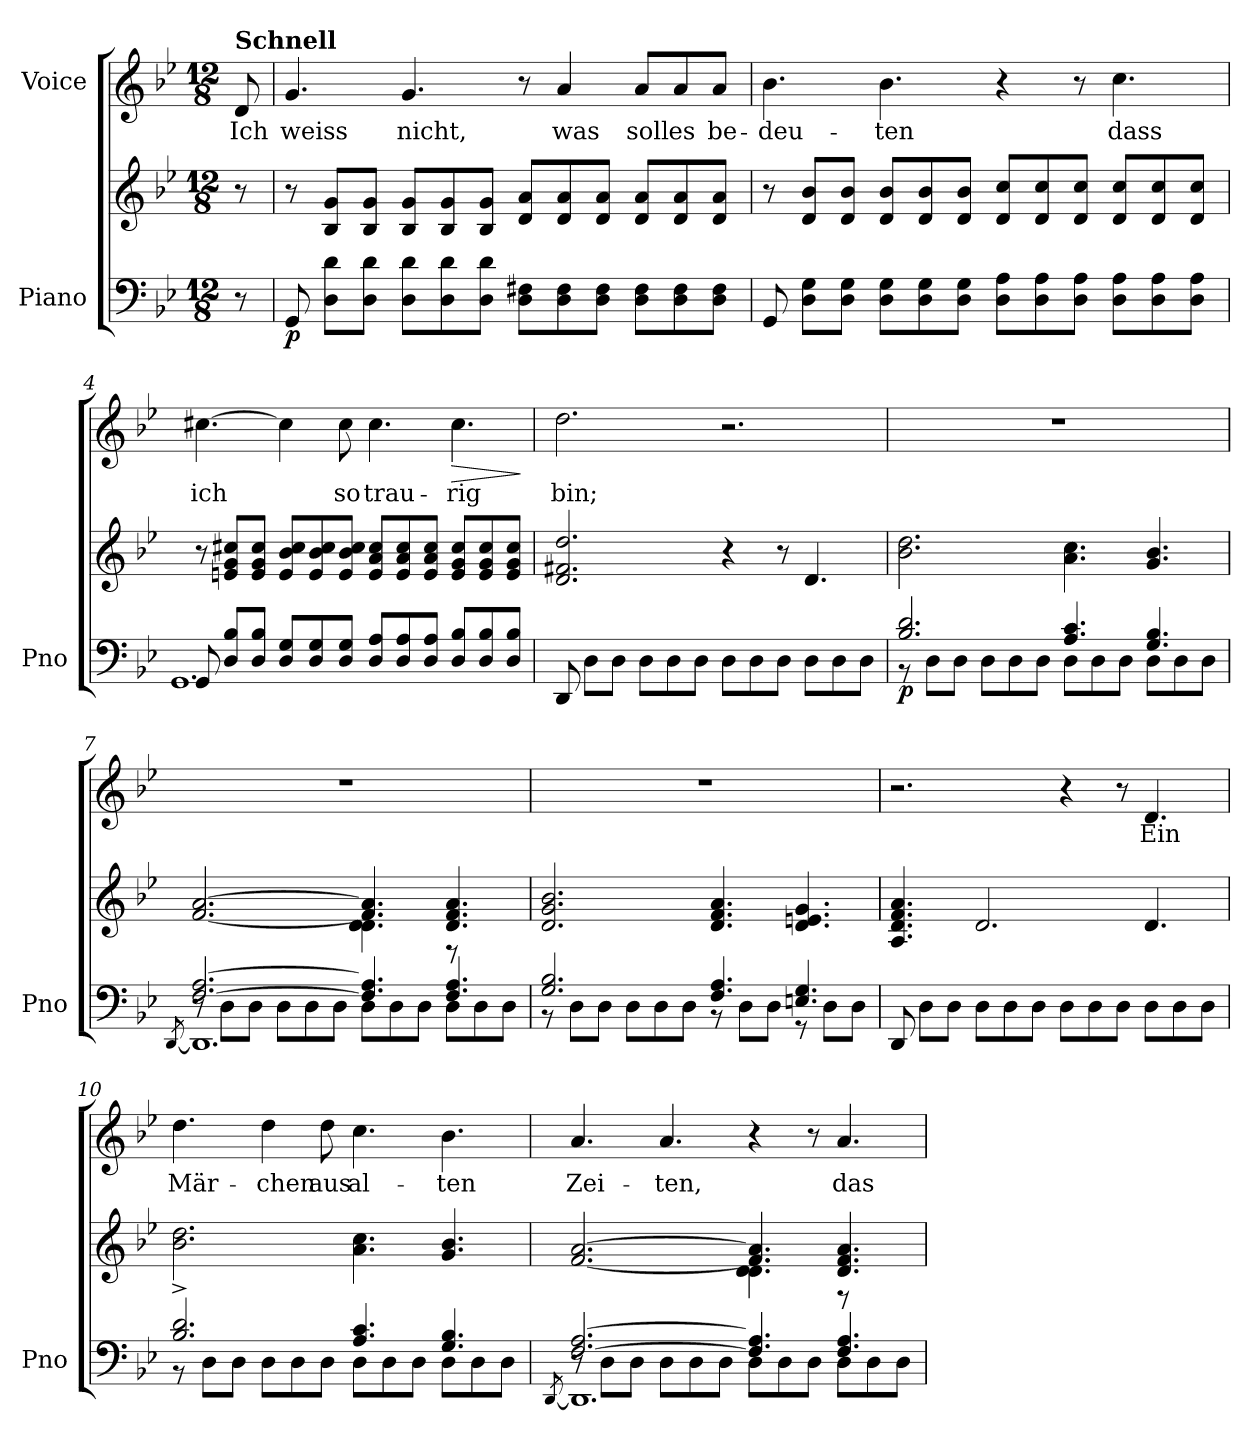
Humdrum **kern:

**kern	**kern	**dynam	**kern	**text	**dynam
*part2	*part2	*part2	*part1	*part1	*part1
*staff3	*staff2	*staff2/3	*staff1	*staff1	*staff1
*I"Piano	*	*	*I"Voice	*	*
*I'Pno	*	*	*	*	*
*clefF4	*clefG2	*	*clefG2	*	*
*k[b-e-]	*k[b-e-]	*	*k[b-e-]	*	*
*M12/8	*M12/8	*	*M12/8	*	*
=1	=1	=1	=1	=1	=1
!	!	!	!LO:TX:a:B:t=Schnell	!	!
8r	8r	.	8d/	Ich	.
=2	=2	=2	=2	=2	=2
!	!	!LO:DY:b=2	!	!	!
8GG/	8r	p	4.g/	weiss	.
8D\ 8d\L	8B-/ 8g/L	.	.	.	.
8D\ 8d\J	8B-/ 8g/J	.	.	.	.
8D\ 8d\L	8B-/ 8g/L	.	4.g/	nicht,	.
8D\ 8d\	8B-/ 8g/	.	.	.	.
8D\ 8d\J	8B-/ 8g/J	.	.	.	.
8D\ 8F#X\L	8d/ 8a/L	.	8r	.	.
8D\ 8F#\	8d/ 8a/	.	4a/	was	.
8D\ 8F#\J	8d/ 8a/J	.	.	.	.
8D\ 8F#\L	8d/ 8a/L	.	8a/L	soll	.
8D\ 8F#\	8d/ 8a/	.	8a/	es	.
8D\ 8F#\J	8d/ 8a/J	.	8a/J	be-	.
=3	=3	=3	=3	=3	=3
8GG/	8r	.	4.b-\	-deu-	.
8D\ 8G\L	8d/ 8b-/L	.	.	.	.
8D\ 8G\J	8d/ 8b-/J	.	.	.	.
8D\ 8G\L	8d/ 8b-/L	.	4.b-\	-ten	.
8D\ 8G\	8d/ 8b-/	.	.	.	.
8D\ 8G\J	8d/ 8b-/J	.	.	.	.
8D\ 8A\L	8d/ 8cc/L	.	4r	.	.
8D\ 8A\	8d/ 8cc/	.	.	.	.
8D\ 8A\J	8d/ 8cc/J	.	8r	.	.
8D\ 8A\L	8d/ 8cc/L	.	4.cc\	dass	.
8D\ 8A\	8d/ 8cc/	.	.	.	.
8D\ 8A\J	8d/ 8cc/J	.	.	.	.
=4	=4	=4	=4	=4	=4
*^	*	*	*^	*	*
8GG/	1.GG	8r	.	[4.cc#X\	4ryy	ich	.
8D/ 8B-/L	.	8en/ 8g/ 8cc#X/L	.	.	.	.	.
8D/ 8B-/J	.	8e/ 8g/ 8cc#/J	.	.	4ryy	.	.
8D/ 8G/L	.	8e/ 8b-/ 8cc#/L	.	4cc#\]	.	.	.
8D/ 8G/	.	8e/ 8b-/ 8cc#/	.	.	1ryy	.	.
8D/ 8G/J	.	8e/ 8b-/ 8cc#/J	.	8cc#\	.	so	.
8D/ 8A/L	.	8e/ 8a/ 8cc#/L	.	4.cc#\	.	trau-	.
8D/ 8A/	.	8e/ 8a/ 8cc#/	.	.	.	.	.
8D/ 8A/J	.	8e/ 8a/ 8cc#/J	.	.	.	.	.
!	!	!	!	!	!	!	!LO:HP:b
8D/ 8B-/L	.	8e/ 8g/ 8cc#/L	.	4.cc#\	.	-rig	>
8D/ 8B-/	.	8e/ 8g/ 8cc#/	.	.	.	.	.
8D/ 8B-/J	.	8e/ 8g/ 8cc#/J	.	.	.	.	.
*v	*v	*	*	*v	*v	*	*
.	.	.	.	.	]
=5	=5	=5	=5	=5	=5
8DD/	2.d/ 2.f#X/ 2.dd/	.	2.dd\	bin;	.
8D\L	.	.	.	.	.
8D\J	.	.	.	.	.
8D\L	.	.	.	.	.
8D\	.	.	.	.	.
8D\J	.	.	.	.	.
8D\L	4r	.	2.r	.	.
8D\	.	.	.	.	.
8D\J	8r	.	.	.	.
8D\L	4.d/	.	.	.	.
8D\	.	.	.	.	.
8D\J	.	.	.	.	.
=6	=6	=6	=6	=6	=6
*^	*	*	*	*	*
!	!	!	!LO:DY:b=2	!	!	!
2.B-/ 2.d/	8r	2.b-\ 2.dd\	p	1.r	.	.
.	8D\L	.	.	.	.	.
.	8D\J	.	.	.	.	.
.	8D\L	.	.	.	.	.
.	8D\	.	.	.	.	.
.	8D\J	.	.	.	.	.
4.A/ 4.c/	8D\L	4.a\ 4.cc\	.	.	.	.
.	8D\	.	.	.	.	.
.	8D\J	.	.	.	.	.
4.G/ 4.B-/	8D\L	4.g/ 4.b-/	.	.	.	.
.	8D\	.	.	.	.	.
.	8D\J	.	.	.	.	.
=7	=7	=7	=7	=7	=7	=7
*	*^	*	*	*	*	*
.	.	[8qDD/	.	.	.	.	.
*	*	*	*^	*	*	*	*
[2.F/ [2.A/	8r	1.DD]	[2.f/ [2.a/	2.ryy	.	1.r	.	.
.	8D\L	.	.	.	.	.	.	.
.	8D\J	.	.	.	.	.	.	.
.	8D\L	.	.	.	.	.	.	.
.	8D\	.	.	.	.	.	.	.
.	8D\J	.	.	.	.	.	.	.
4.F/] 4.A/]	8D\L	.	4.f/] 4.a/]	4.d\ 4.d\	.	.	.	.
.	8D\	.	.	.	.	.	.	.
.	8D\J	.	.	.	.	.	.	.
4.F/ 4.A/	8D\L	.	4.d/ 4.f/ 4.a/	8r	.	.	.	.
.	8D\	.	.	4ryy	.	.	.	.
.	8D\J	.	.	.	.	.	.	.
*	*v	*v	*	*	*	*	*	*
*	*	*v	*v	*	*	*	*
=8	=8	=8	=8	=8	=8	=8
2.G/ 2.B-/	8r	2.d/ 2.g/ 2.b-/	.	1.r	.	.
.	8D\L	.	.	.	.	.
.	8D\J	.	.	.	.	.
.	8D\L	.	.	.	.	.
.	8D\	.	.	.	.	.
.	8D\J	.	.	.	.	.
4.F/ 4.A/	8r	4.d/ 4.f/ 4.a/	.	.	.	.
.	8D\L	.	.	.	.	.
.	8D\J	.	.	.	.	.
4.En/ 4.G/	8r	4.d/ 4.en/ 4.g/	.	.	.	.
.	8D\L	.	.	.	.	.
.	8D\J	.	.	.	.	.
*v	*v	*	*	*	*	*
=9	=9	=9	=9	=9	=9
8DD/	4.A/ 4.d/ 4.f/ 4.a/	.	2.r	.	.
8D\L	.	.	.	.	.
8D\J	.	.	.	.	.
8D\L	2.d/	.	.	.	.
8D\	.	.	.	.	.
8D\J	.	.	.	.	.
8D\L	.	.	4r	.	.
8D\	.	.	.	.	.
8D\J	.	.	8r	.	.
8D\L	4.d/	.	4.d/	Ein	.
8D\	.	.	.	.	.
8D\J	.	.	.	.	.
=10	=10	=10	=10	=10	=10
*^	*	*	*	*	*
2.B-/^ 2.d/^	8r	2.b-\ 2.dd\	.	4.dd\	Mär-	.
.	8D\L	.	.	.	.	.
.	8D\J	.	.	.	.	.
.	8D\L	.	.	4dd\	-chen	.
.	8D\	.	.	.	.	.
.	8D\J	.	.	8dd\	aus	.
4.A/ 4.c/	8D\L	4.a\ 4.cc\	.	4.cc\	al-	.
.	8D\	.	.	.	.	.
.	8D\J	.	.	.	.	.
4.G/ 4.B-/	8D\L	4.g/ 4.b-/	.	4.b-\	-ten	.
.	8D\	.	.	.	.	.
.	8D\J	.	.	.	.	.
=11	=11	=11	=11	=11	=11	=11
*	*^	*	*	*	*	*
.	.	[8qDD/	.	.	.	.	.
*	*	*	*^	*	*	*	*
[2.F/ [2.A/	8r	1.DD]	[2.f/ [2.a/	2.ryy	.	4.a/	Zei-	.
.	8D\L	.	.	.	.	.	.	.
.	8D\J	.	.	.	.	.	.	.
.	8D\L	.	.	.	.	4.a/	-ten,	.
.	8D\	.	.	.	.	.	.	.
.	8D\J	.	.	.	.	.	.	.
4.F/] 4.A/]	8D\L	.	4.f/] 4.a/]	4.d\ 4.d\	.	4r	.	.
.	8D\	.	.	.	.	.	.	.
.	8D\J	.	.	.	.	8r	.	.
4.F/ 4.A/	8D\L	.	4.d/ 4.f/ 4.a/	8r	.	4.a/	das	.
.	8D\	.	.	4ryy	.	.	.	.
.	8D\J	.	.	.	.	.	.	.
*v	*v	*v	*	*	*	*	*	*
*	*v	*v	*	*	*	*
=	=	=	=	=	=
*-	*-	*-	*-	*-	*-
